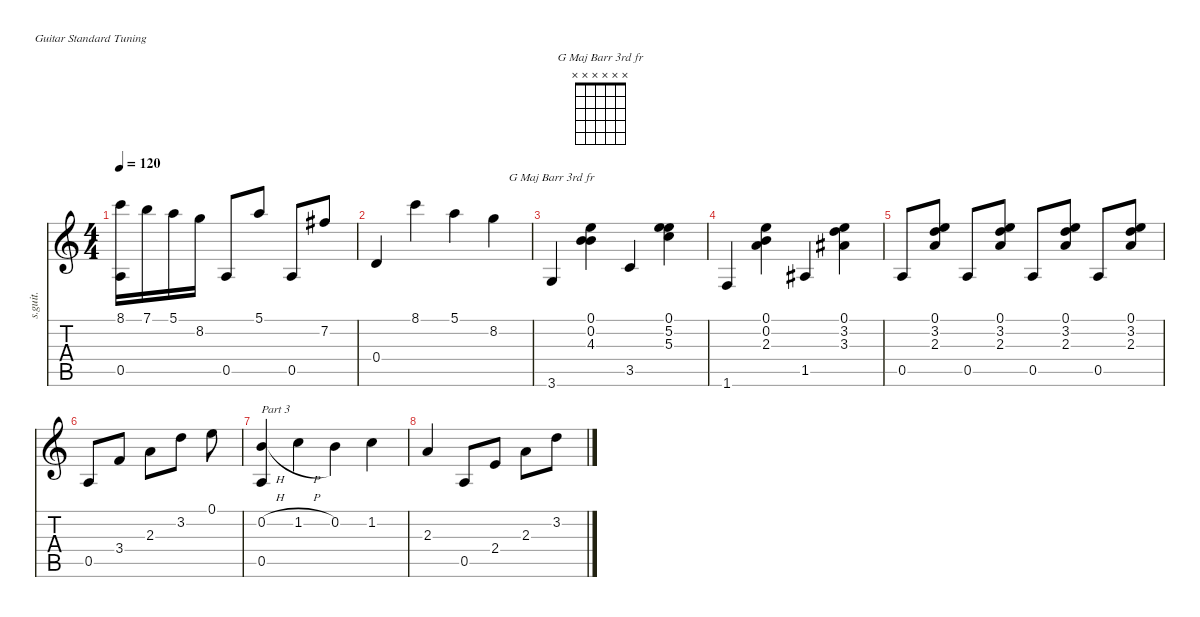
\defaultSystemsLayout 4
\hideDynamics
\bracketExtendMode nobrackets
\otherSystemsTrackNameOrientation horizontal
\track ("Track 1" "s.guit.") {instrument acousticguitarsteel}
\staff {score tabs}
\tuning (E4 B3 G3 D3 A2 E2)
\chord ("G Maj Barr 3rd fr" x x x x x x)
\ts (4 4)
\tempo 120
\clef g2
\ks c
(0.5 8.1).16{dy mf beam Down} 7.1.16{beam Down} 5.1.16{beam Down} 8.2.16{beam Down} 0.5.8{beam Up} 5.1.8{beam Up} 0.5.8{beam Up} 7.2{acc #}.8{beam Up} |
0.4.4{beam Up} 8.1.4{beam Down} 5.1.4{beam Down} 8.2.4{beam Down} |
3.6.4{ch "G Maj Barr 3rd fr" beam Up} (0.1 0.2 4.3).4{beam Down} 3.5.4{beam Up} (0.1 5.2 5.3).4{beam Down} |
1.6.4{beam Up} (0.1 0.2 2.3).4{beam Down} 1.5{acc #}.4{beam Up} (0.1 3.2 3.3{acc #}).4{beam Down} |
0.5.8{beam Up} (3.2 2.3 0.1).8{beam Up} 0.5.8{beam Up} (3.2 2.3 0.1).8{beam Up} 0.5.8{beam Up} (3.2 2.3 0.1).8{beam Up} 0.5.8{beam Up} (3.2 2.3 0.1).8{beam Up} |
0.5.8{beam Up} 3.4.8{beam Up} 2.3.8{beam Down} 3.2.8{beam Down} 0.1.8{beam Down} |
(0.5 0.2{h}).4{txt "Part 3" beam Up} 1.2{h}.4{beam Down} 0.2.4{beam Down} 1.2.4{beam Down} |
2.3.4{beam Up} 0.5.8{beam Up} 2.4.8{beam Up} 2.3.8{beam Down} 3.2.8{beam Down}
